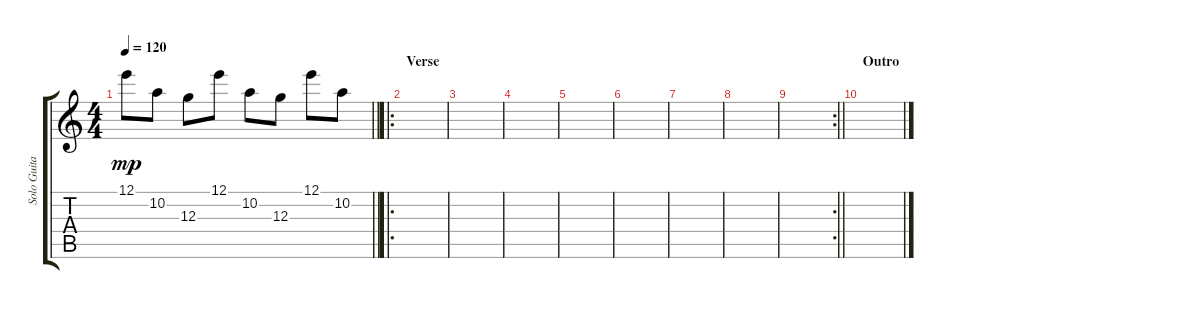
\track ("Solo Guitar" "Solo Guita") {instrument electricguitarclean}
\staff {score tabs}
\tuning (E4 B3 G3 D3 A2 E2) {hide}
\ts (4 4)
\tempo 120
\clef g2
\barLineRight lightlight
\ks c
12.1.8{dy mp} 10.2.8 12.3.8 12.1.8 10.2.8 12.3.8 12.1.8 10.2.8 |
\ro
\section ("" "Verse")
|
|
|
|
|
|
|
\rc 2
\barLineRight lightlight
|
\section ("" "Outro")
